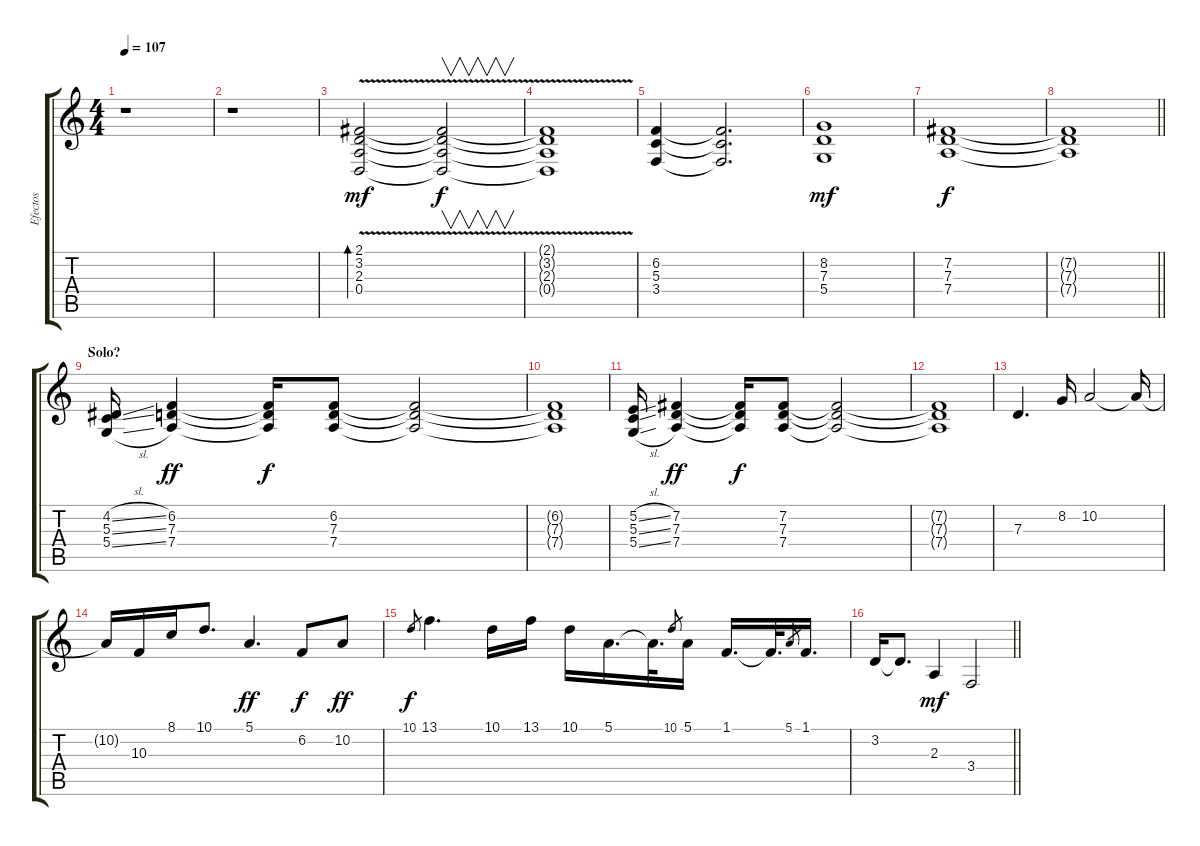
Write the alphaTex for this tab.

\track ("Efectos" "Efectos") {instrument pad8sweep}
\staff {score tabs}
\tuning (E4 B3 G3 D3 A2 E2) {hide}
\ts (4 4)
\tempo 107
\clef g2
\ks c
r.1{dy f} |
r.1 |
(2.1{v} 3.2{v} 2.3{v} 0.4{v}).2{bd 480 dy mf volume 13 balance 2 instrument synthbrass1} (2.1{v t} 3.2{v t} 2.3{v t} 0.4{v t}).2{v dy f volume 7} |
(2.1{t} 3.2{t} 2.3{t} 0.4{t}).1 |
(6.2 5.3 3.4).4{volume 7 instrument pad8sweep} (6.2{t} 5.3{t} 3.4{t}).2{d volume 16} |
(8.2 7.3 5.4).1{dy mf} |
(7.2 7.3 7.4).1{dy f volume 4} |
\barLineRight lightlight
(7.2{t} 7.3{t} 7.4{t}).1 |
\section ("" "Solo?")
(4.2{sl} 5.3{sl} 5.4{sl}).16{volume 12 instrument tangoaccordion} (6.2 7.3 7.4).4{dy ff} (6.2{t} 7.3{t} 7.4{t}).16{dy f} (6.2 7.3 7.4).8 (6.2{t} 7.3{t} 7.4{t}).2{volume 4} |
(6.2{t} 7.3{t} 7.4{t}).1 |
(5.2{sl} 5.3{sl} 5.4{sl}).16{volume 12 instrument tangoaccordion} (7.2 7.3 7.4).4{dy ff} (7.2{t} 7.3{t} 7.4{t}).16{dy f} (7.2 7.3 7.4).8 (7.2{t} 7.3{t} 7.4{t}).2{volume 4} |
(7.2{t} 7.3{t} 7.4{t}).1 |
7.3.4{d volume 13 balance 8 instrument lead1square} 8.2.16 10.2.2 10.2{t}.16 |
10.2{t}.16 10.3.16 8.1.16 10.1.8{d} 5.1.4{d dy ff} 6.2.8{dy f} 10.2.8{dy ff} |
10.1.8{gr dy f} 13.1.4{d} 10.1.16 13.1.16 10.1.16 5.1.16{d} 5.1{t}.32{d} 10.1.8{gr} 5.1.16 1.1.16{d} 1.1{t}.32{d} 5.1.8{gr} 1.1.16{d} |
\barLineRight lightlight
3.2.16 3.2{t}.8{d} 2.3.4{dy mf} 3.4.2
